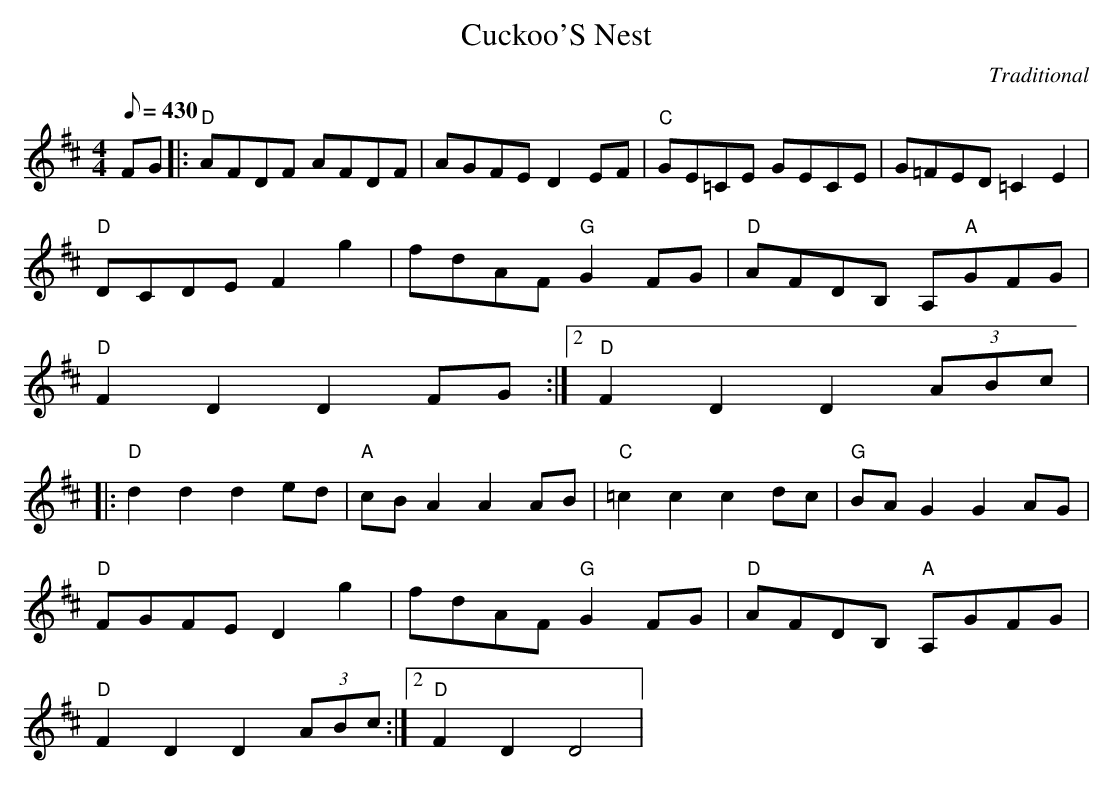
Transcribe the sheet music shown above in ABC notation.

X:1
T:Cuckoo'S Nest
C:Traditional
M:4/4
L:1/8
Q:1/8=430
K:D
FG|:"D"AFDF AFDF|AGFE D2EF|"C"GE=CE GECE|G=FED =C2E2|
"D"DCDE F2g2|fdAF "G"G2FG|"D"AFDB, A,"A"GFG|
"D"F2D2 D2FG:|2"D" F2D2 D2 (3ABc |
|:"D"d2d2 d2ed|"A"cBA2 A2AB|"C"=c2c2 c2dc|"G"BAG2 G2AG|
"D"FGFE D2g2|fdAF "G"G2FG|"D"AFDB, "A"A,GFG|
"D" F2D2 D2 (3ABc :|2 "D"F2D2 D4|
